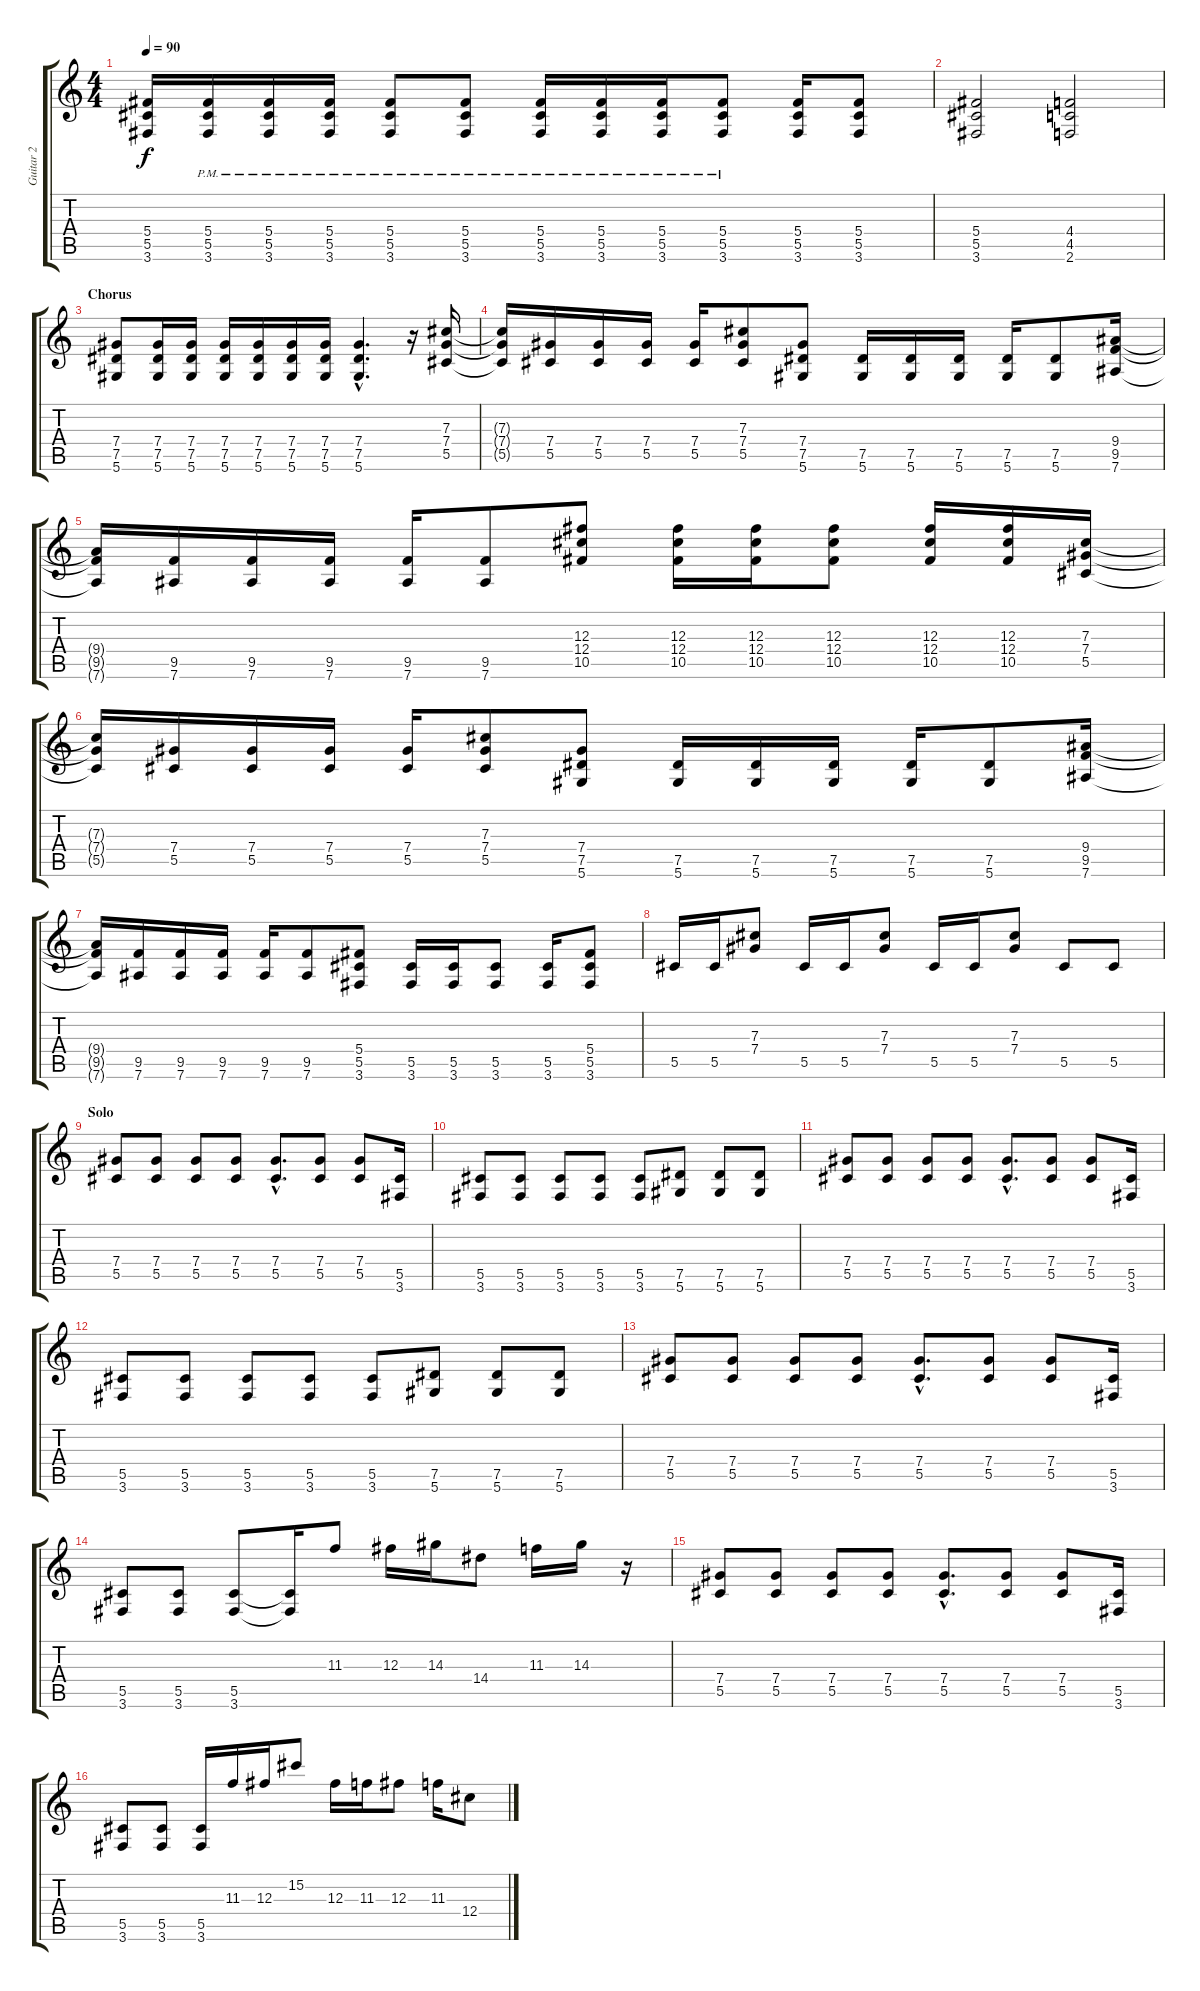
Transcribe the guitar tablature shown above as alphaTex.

\track ("Guitar 2" "Guitar 2") {instrument distortionguitar}
\staff {score tabs}
\tuning (Eb4 Bb3 Gb3 Db3 Ab2 Eb2) {hide}
\ts (4 4)
\tempo 90
\clef g2
\ks c
(5.4{t} 5.5{t} 3.6{t}).16{dy f} (5.4 5.5 3.6{pm}).16 (5.4 5.5 3.6{pm}).16 (5.4 5.5 3.6{pm}).16 (5.4 5.5 3.6{pm}).8 (5.4 5.5 3.6{pm}).8 (5.4 5.5 3.6{pm}).16 (5.4 5.5 3.6{pm}).16 (5.4 5.5 3.6{pm}).16 (5.4 5.5 3.6{pm}).8 (5.4 5.5 3.6).16 (5.4 5.5 3.6).8 |
(5.4 5.5 3.6).2 (4.4 4.5 2.6).2 |
\section ("" "Chorus")
(7.4 7.5 5.6).8 (7.4 7.5 5.6).16 (7.4 7.5 5.6).16 (7.4 7.5 5.6).16 (7.4 7.5 5.6).16 (7.4 7.5 5.6).16 (7.4 7.5 5.6).16 (7.4{hac} 7.5{hac} 5.6{hac}).4{d} r.16 (7.3 7.4 5.5).16 |
(7.3{t} 7.4{t} 5.5{t}).16 (7.4 5.5).16 (7.4 5.5).16 (7.4 5.5).16 (7.4 5.5).16 (7.3 7.4 5.5).8 (7.4 7.5 5.6).8 (7.5 5.6).16 (7.5 5.6).16 (7.5 5.6).16 (7.5 5.6).16 (7.5 5.6).8 (9.4 9.5 7.6).16 |
(9.4{t} 9.5{t} 7.6{t}).16 (9.5 7.6).16 (9.5 7.6).16 (9.5 7.6).16 (9.5 7.6).16 (9.5 7.6).8 (12.3 12.4 10.5).8 (12.3 12.4 10.5).16 (12.3 12.4 10.5).16 (12.3 12.4 10.5).8 (12.3 12.4 10.5).16 (12.3 12.4 10.5).16 (7.3 7.4 5.5).16 |
(7.3{t} 7.4{t} 5.5{t}).16 (7.4 5.5).16 (7.4 5.5).16 (7.4 5.5).16 (7.4 5.5).16 (7.3 7.4 5.5).8 (7.4 7.5 5.6).8 (7.5 5.6).16 (7.5 5.6).16 (7.5 5.6).16 (7.5 5.6).16 (7.5 5.6).8 (9.4 9.5 7.6).16 |
(9.4{t} 9.5{t} 7.6{t}).16 (9.5 7.6).16 (9.5 7.6).16 (9.5 7.6).16 (9.5 7.6).16 (9.5 7.6).8 (5.4 5.5 3.6).8 (5.5 3.6).16 (5.5 3.6).16 (5.5 3.6).8 (5.5 3.6).16 (5.4 5.5 3.6).8 |
5.5.16 5.5.16 (7.3 7.4).8 5.5.16 5.5.16 (7.3 7.4).8 5.5.16 5.5.16 (7.3 7.4).8 5.5.8 5.5.8 |
\section ("" "Solo")
(7.4 5.5).8 (7.4 5.5).8 (7.4 5.5).8 (7.4 5.5).8 (7.4{hac} 5.5{hac}).8{d} (7.4 5.5).8 (7.4 5.5).8 (5.5 3.6).16 |
(5.5 3.6).8 (5.5 3.6).8 (5.5 3.6).8 (5.5 3.6).8 (5.5 3.6).8 (7.5 5.6).8 (7.5 5.6).8 (7.5 5.6).8 |
(7.4 5.5).8 (7.4 5.5).8 (7.4 5.5).8 (7.4 5.5).8 (7.4{hac} 5.5{hac}).8{d} (7.4 5.5).8 (7.4 5.5).8 (5.5 3.6).16 |
(5.5 3.6).8 (5.5 3.6).8 (5.5 3.6).8 (5.5 3.6).8 (5.5 3.6).8 (7.5 5.6).8 (7.5 5.6).8 (7.5 5.6).8 |
(7.4 5.5).8 (7.4 5.5).8 (7.4 5.5).8 (7.4 5.5).8 (7.4{hac} 5.5{hac}).8{d} (7.4 5.5).8 (7.4 5.5).8 (5.5 3.6).16 |
(5.5 3.6).8 (5.5 3.6).8 (5.5 3.6).8 (5.5{t} 3.6{t}).16 11.3.8 12.3.16 14.3.16 14.4.8 11.3.16 14.3.16 r.16 |
(7.4 5.5).8 (7.4 5.5).8 (7.4 5.5).8 (7.4 5.5).8 (7.4{hac} 5.5{hac}).8{d} (7.4 5.5).8 (7.4 5.5).8 (5.5 3.6).16 |
(5.5 3.6).8 (5.5 3.6).8 (5.5 3.6).16 11.3.16 12.3.16 15.2.8 12.3.16 11.3.16 12.3.8 11.3.16 12.4.8
